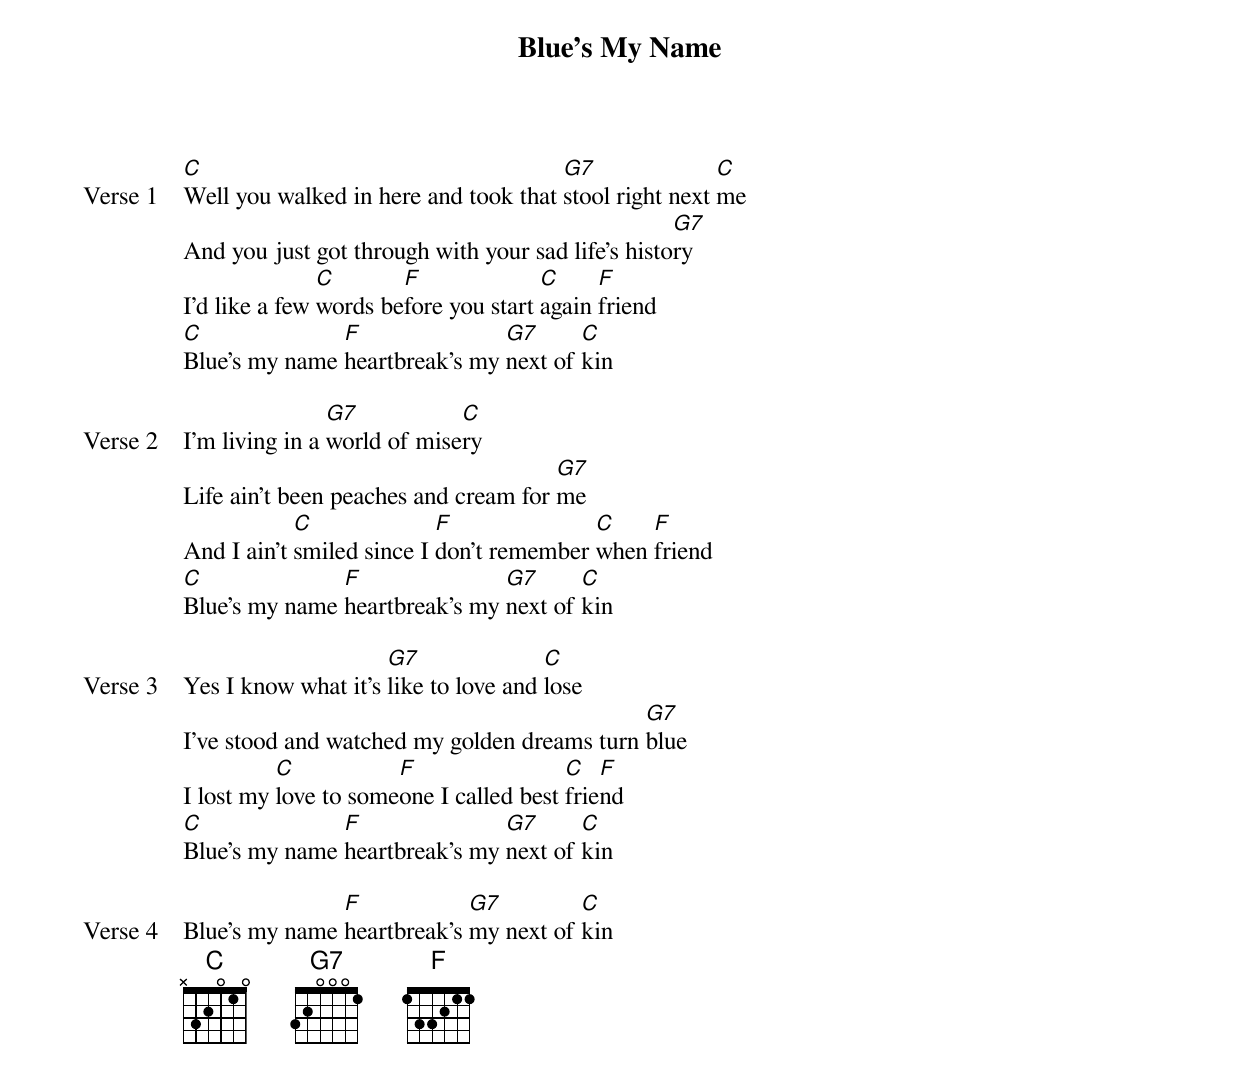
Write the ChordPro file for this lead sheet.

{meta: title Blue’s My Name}
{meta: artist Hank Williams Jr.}
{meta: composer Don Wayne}

{start_of_verse: Verse 1}
[C]Well you walked in here and took that [G7]stool right next [C]me
And you just got through with your sad life's histo[G7]ry
I'd like a few [C]words be[F]fore you start [C]again [F]friend
[C]Blue’s my name [F]heartbreak's my [G7]next of [C]kin
{end_of_verse}

{start_of_verse: Verse 2}
I'm living in a [G7]world of mise[C]ry
Life ain't been peaches and cream for [G7]me
And I ain't [C]smiled since I [F]don't remember [C]when [F]friend
[C]Blue’s my name [F]heartbreak's my [G7]next of [C]kin
{end_of_verse}

{start_of_verse: Verse 3}
Yes I know what it's [G7]like to love and [C]lose
I've stood and watched my golden dreams turn [G7]blue
I lost my [C]love to some[F]one I called best [C]frie[F]nd
[C]Blue’s my name [F]heartbreak's my [G7]next of [C]kin
{end_of_verse}

{start_of_verse: Verse 4}
Blue’s my name [F]heartbreak's [G7]my next of [C]kin
{end_of_verse}
